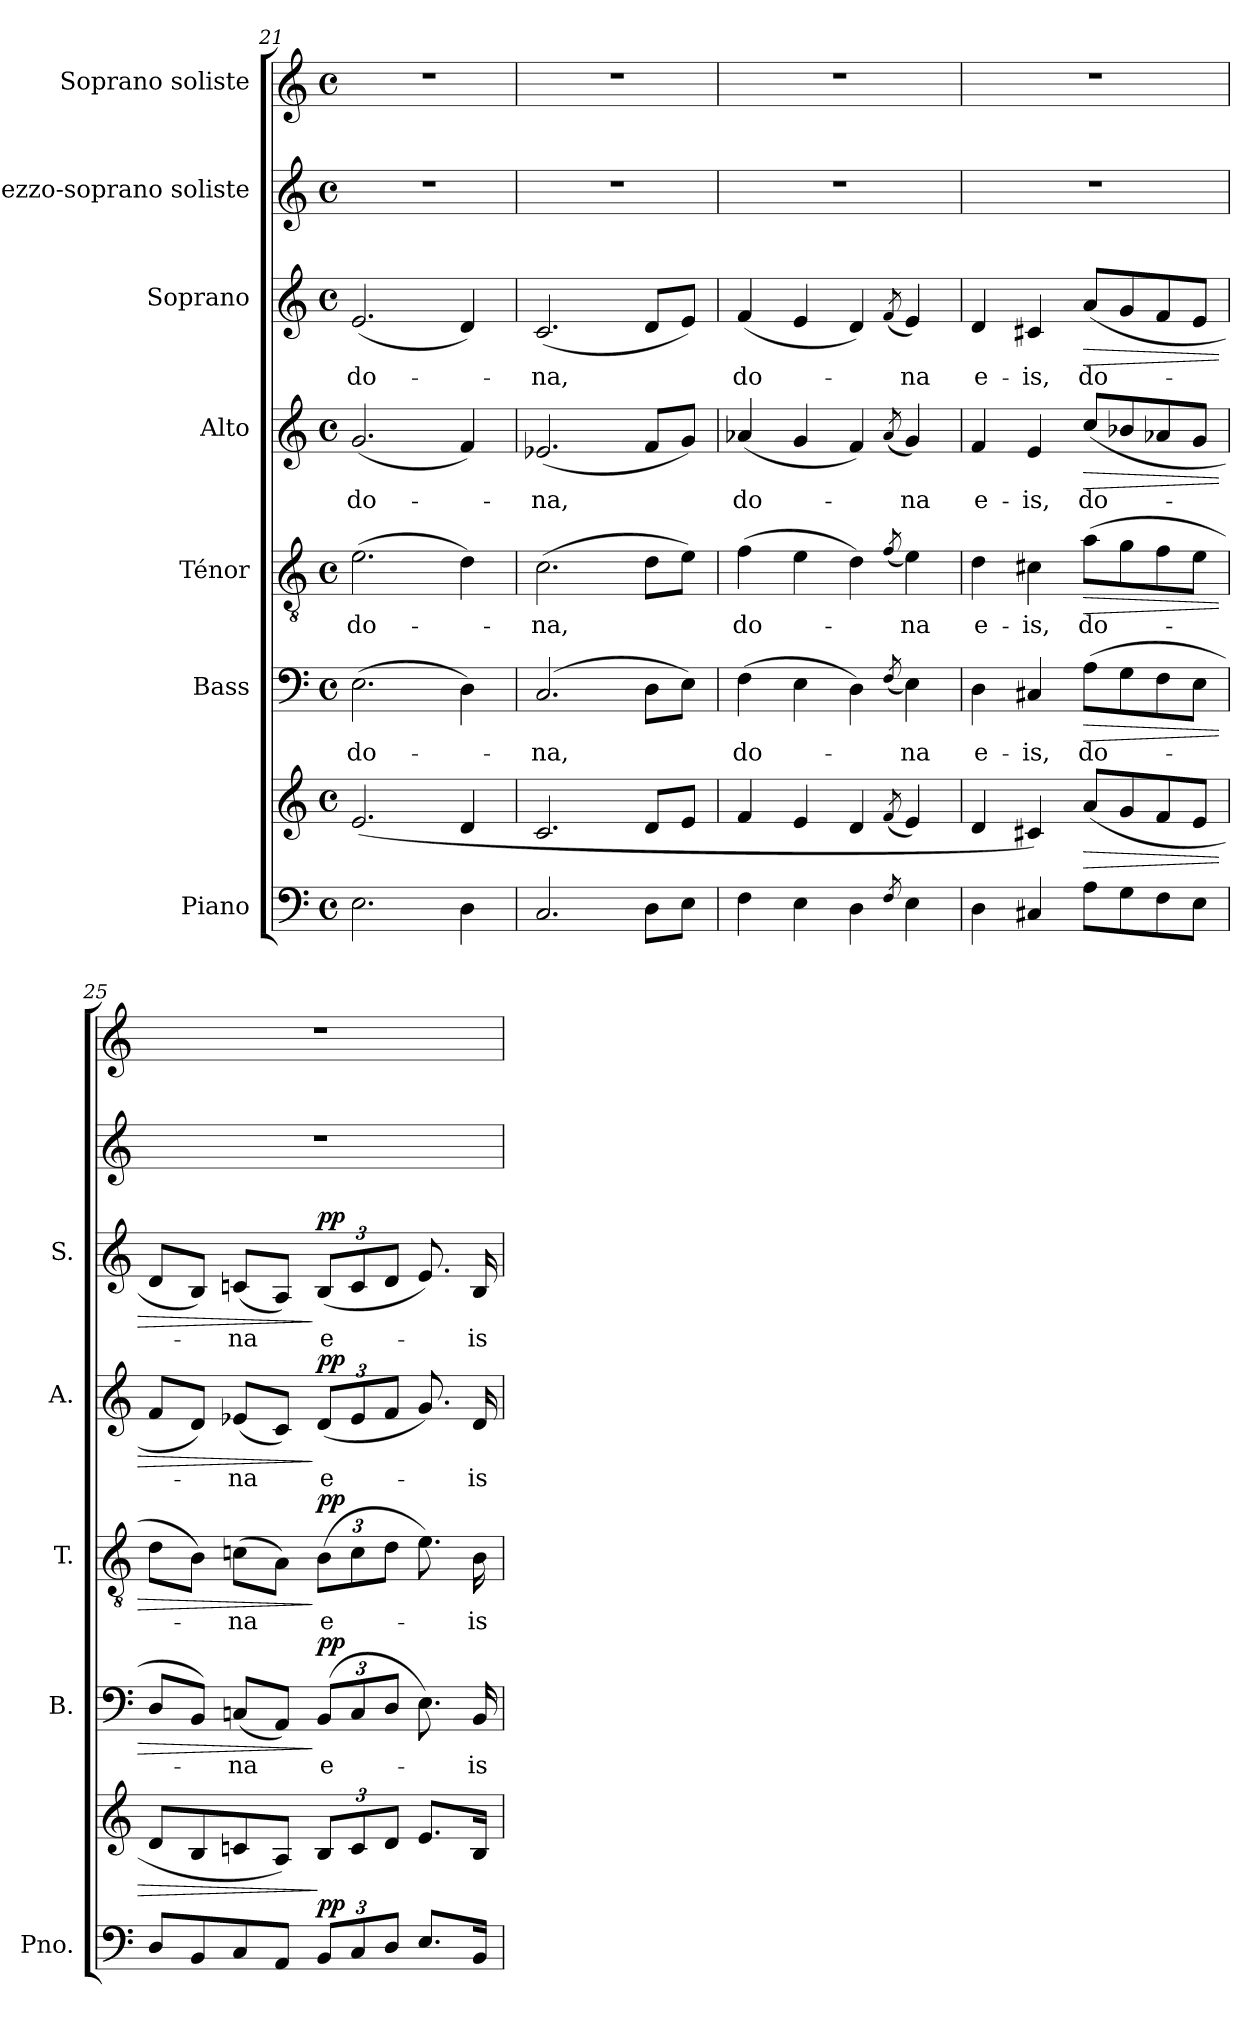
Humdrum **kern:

**kern	**kern	**dynam	**kern	**text	**dynam	**kern	**text	**dynam	**kern	**text	**dynam	**kern	**text	**dynam	**kern	**kern
*part7	*part7	*part7	*part6	*part6	*part6	*part5	*part5	*part5	*part4	*part4	*part4	*part3	*part3	*part3	*part2	*part1
*staff8	*staff7	*staff7/8	*staff6	*staff6	*staff6	*staff5	*staff5	*staff5	*staff4	*staff4	*staff4	*staff3	*staff3	*staff3	*staff2	*staff1
*I"Piano	*	*	*I"Bass	*	*	*I"Ténor	*	*	*I"Alto	*	*	*I"Soprano	*	*	*I"Mezzo-soprano soliste	*I"Soprano soliste
*I'Pno.	*	*	*I'B.	*	*	*I'T.	*	*	*I'A.	*	*	*I'S.	*	*	*	*
!!LO:LB:g=z
*clefF4	*clefG2	*	*clefF4	*	*	*clefGv2	*	*	*clefG2	*	*	*clefG2	*	*	*clefG2	*clefG2
*	*	*	*	*	*	*	*	*	*ITrd2c3	*	*	*	*	*	*	*
*k[]	*k[]	*	*k[]	*	*	*k[]	*	*	*k[f#c#g#]	*	*	*k[]	*	*	*k[]	*k[]
*M4/4	*M4/4	*	*M4/4	*	*	*M4/4	*	*	*M4/4	*	*	*M4/4	*	*	*M4/4	*M4/4
*met(c)	*met(c)	*	*met(c)	*	*	*met(c)	*	*	*met(c)	*	*	*met(c)	*	*	*met(c)	*met(c)
=21	=21	=21	=21	=21	=21	=21	=21	=21	=21	=21	=21	=21	=21	=21	=21	=21
2.E\	(2.e/	.	(2.E\	do-	.	(2.e\	do-	.	(2.ei/	do-	.	(2.e/	do-	.	1r	1r
4D\	4d/	.	4D\)	.	.	4d\)	.	.	4di/)	.	.	4d/)	.	.	.	.
=22	=22	=22	=22	=22	=22	=22	=22	=22	=22	=22	=22	=22	=22	=22	=22	=22
2.C/	2.c/	.	(2.C/	-na,	.	(2.c\	-na,	.	(>2.cni/	-na,	.	(>2.c/	-na,	.	1r	1r
8D\L	8d/L	.	8D\L	.	.	8d\L	.	.	8di/L	.	.	8d/L	.	.	.	.
8E\J	8e/J	.	8E\J)	.	.	8e\J)	.	.	8ei/J)	.	.	8e/J)	.	.	.	.
=23	=23	=23	=23	=23	=23	=23	=23	=23	=23	=23	=23	=23	=23	=23	=23	=23
4F\	4f/	.	(4F\	do-	.	(4f\	do-	.	(4fni/	do-	.	(4f/	do-	.	1r	1r
4E\	4e/	.	4E\	.	.	4e\	.	.	4ei/	.	.	4e/	.	.	.	.
4D\	4d/	.	4D\)	.	.	4d\)	.	.	4di/)	.	.	4d/)	.	.	.	.
8qF/	(8qf/	.	(8qF/	.	.	(8qf/	.	.	(8qf/	.	.	(8qf/	.	.	.	.
4E\	4e/)	.	4E\)	-na	.	4e\)	-na	.	4ei/)	-na	.	4e/)	-na	.	.	.
=24	=24	=24	=24	=24	=24	=24	=24	=24	=24	=24	=24	=24	=24	=24	=24	=24
4D\	4d/	.	4D\	e-	.	4d\	e-	.	4di/	e-	.	4d/	e-	.	1r	1r
4C#X/	4c#X/)	.	4C#X/	-is,	.	4c#X\	-is,	.	4c#i/	-is,	.	4c#X/	-is,	.	.	.
!	!	!LO:HP:b	!	!	!LO:HP:b	!	!	!LO:HP:b	!	!	!LO:HP:b	!	!	!LO:HP:b	!	!
8A\L	(>8a/L	>	(8A\L	do-	>	(8a\L	do-	>	(>8ai/L	do-	>	(8a/L	do-	>	.	.
8G\	8g/	.	8G\	.	.	8g\	.	.	8gni/	.	.	8g/	.	.	.	.
8F\	8f/	.	8F\	.	.	8f\	.	.	8fni/	.	.	8f/	.	.	.	.
8E\J	8e/J	.	8E\J	.	.	8e\J	.	.	8ei/J	.	.	8e/J	.	.	.	.
=25	=25	=25	=25	=25	=25	=25	=25	=25	=25	=25	=25	=25	=25	=25	=25	=25
8D/L	8d/L	.	8D/L	.	.	8d\L	.	.	8di/L	.	.	8d/L	.	.	1r	1r
8BB/	8B/	.	8BB/J)	.	.	8B\J)	.	.	8Bi/J)	.	.	8B/J)	.	.	.	.
8C/	8cn/	.	(8Cn/L	-na	.	(8cn\L	-na	.	(>8cni/L	-na	.	(>8cn/L	-na	.	.	.
8AA/J	8A/J)	.	8AA/J)	.	.	8A\J)	.	.	8Ai/J)	.	.	8A/J)	.	.	.	.
*Xbrackettup	*Xbrackettup	*	*Xbrackettup	*	*	*Xbrackettup	*	*	*Xbrackettup	*	*	*Xbrackettup	*	*	*	*
!	!	!LO:DY:n=1:a=2	!	!	!LO:DY:n=1:a	!	!	!LO:DY:n=1:a	!	!	!LO:DY:n=1:a	!	!	!LO:DY:n=1:a	!	!
12BB/L	12B/L	] pp	(12BB/L	e-	] pp	(12B\L	e-	] pp	(>12Bi/L	e-	] pp	(>12B/L	e-	] pp	.	.
12C/	12c/	.	12C/	.	.	12c\	.	.	12ci/	.	.	12c/	.	.	.	.
12D/J	12d/J	.	12D/J	.	.	12d\J	.	.	12di/J	.	.	12d/J	.	.	.	.
8.E/L	8.e/L	.	8.E\)	.	.	8.e\)	.	.	8.ei/)	.	.	8.e/)	.	.	.	.
16BB/Jk	16B/Jk	.	16BB/	-is	.	16B\	-is	.	16Bi/	-is	.	16B/	-is	.	.	.
=	=	=	=	=	=	=	=	=	=	=	=	=	=	=	=	=
*-	*-	*-	*-	*-	*-	*-	*-	*-	*-	*-	*-	*-	*-	*-	*-	*-
